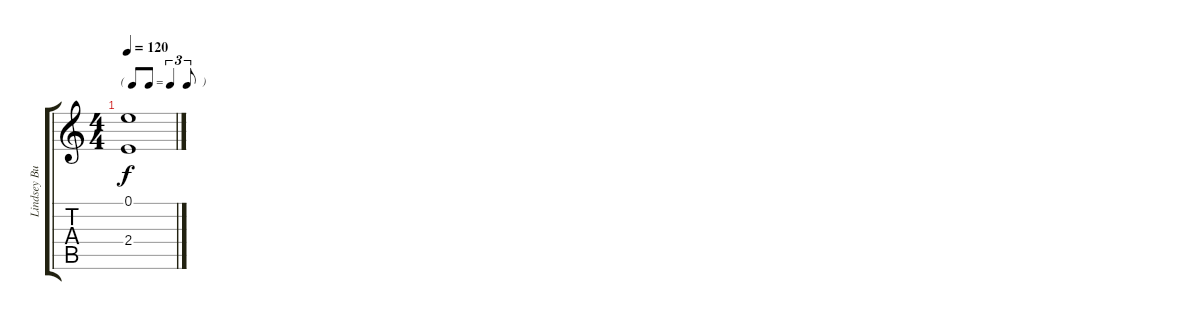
\track ("Lindsey Buckingham - Rhythm Guitar" "Lindsey Bu") {instrument overdrivenguitar}
\staff {score tabs}
\tuning (E4 B3 G3 D3 A2 E2) {hide}
\ts (4 4)
\tf triplet8th
\tempo 120
\clef g2
\ks c
(0.1 2.4).1{dy f}
